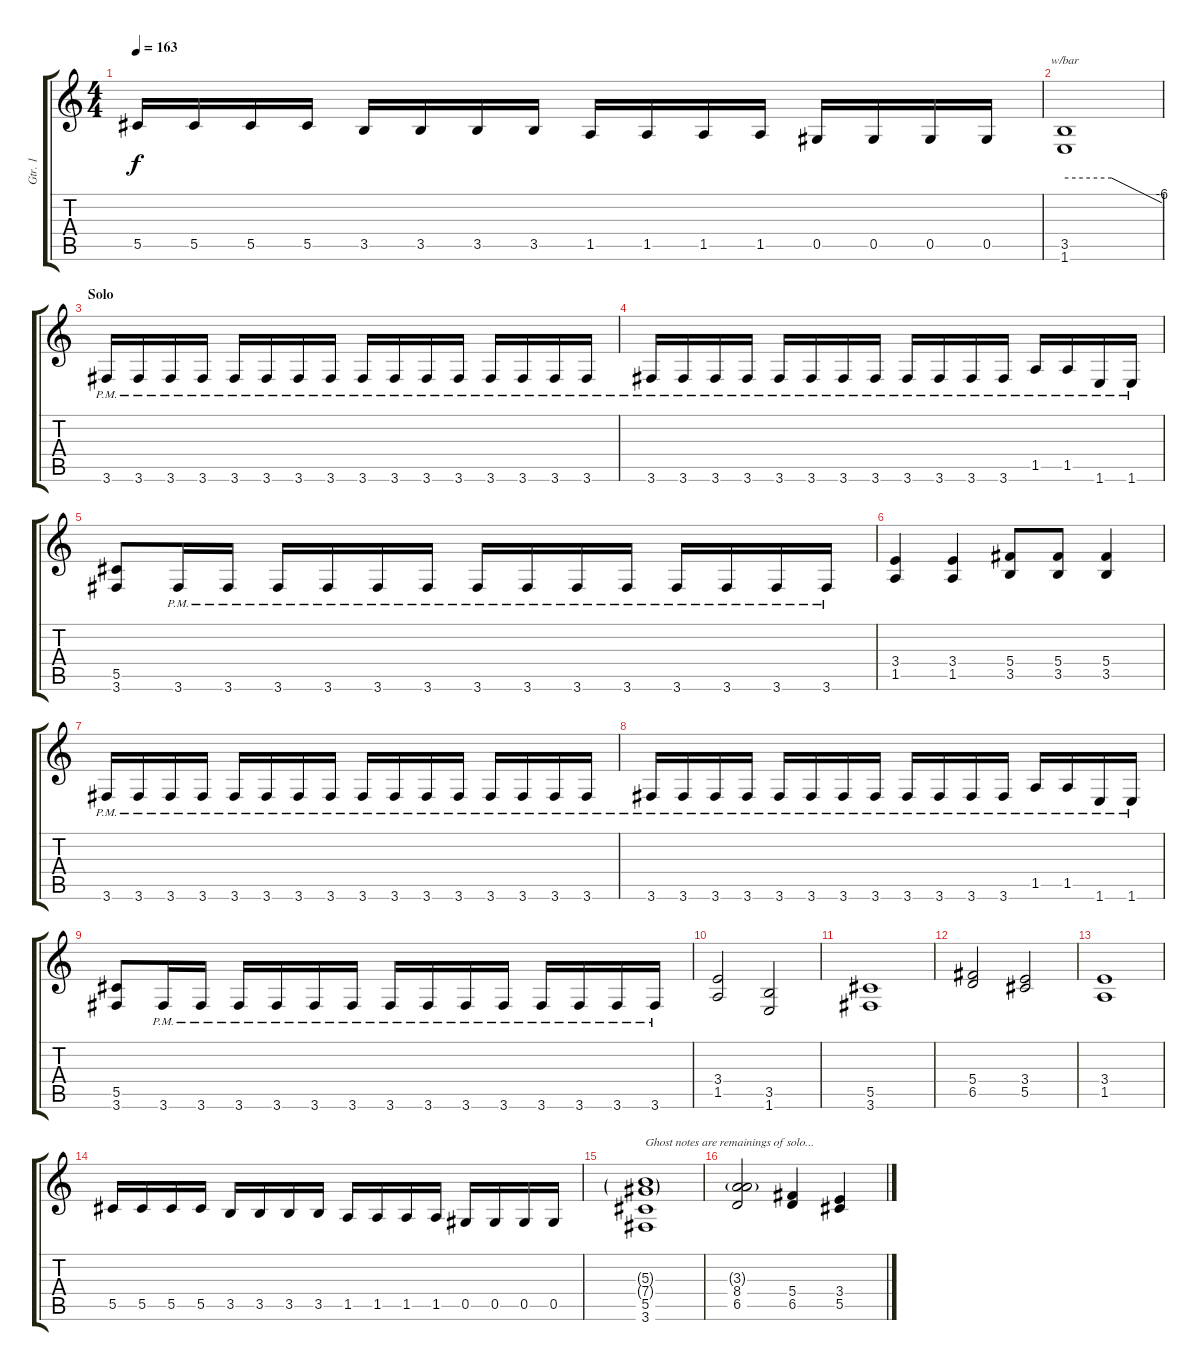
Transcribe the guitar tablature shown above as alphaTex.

\track ("Gtr. 1" "Gtr. 1") {instrument distortionguitar}
\staff {score tabs}
\tuning (Eb4 Bb3 Gb3 Db3 Ab2 Eb2) {hide}
\ts (4 4)
\tempo 163
\clef g2
\ks c
5.5.16{dy f} 5.5.16 5.5.16 5.5.16 3.5.16 3.5.16 3.5.16 3.5.16 1.5.16 1.5.16 1.5.16 1.5.16 0.5.16 0.5.16 0.5.16 0.5.16 |
(3.5 1.6).1{tbe (custom default 0 0 29 0 60 -24)} |
\section ("" "Solo")
3.6{pm}.16 3.6{pm}.16 3.6{pm}.16 3.6{pm}.16 3.6{pm}.16 3.6{pm}.16 3.6{pm}.16 3.6{pm}.16 3.6{pm}.16 3.6{pm}.16 3.6{pm}.16 3.6{pm}.16 3.6{pm}.16 3.6{pm}.16 3.6{pm}.16 3.6{pm}.16 |
3.6{pm}.16 3.6{pm}.16 3.6{pm}.16 3.6{pm}.16 3.6{pm}.16 3.6{pm}.16 3.6{pm}.16 3.6{pm}.16 3.6{pm}.16 3.6{pm}.16 3.6{pm}.16 3.6{pm}.16 1.5{pm}.16 1.5{pm}.16 1.6{pm}.16 1.6{pm}.16 |
(5.5 3.6).8 3.6{pm}.16 3.6{pm}.16 3.6{pm}.16 3.6{pm}.16 3.6{pm}.16 3.6{pm}.16 3.6{pm}.16 3.6{pm}.16 3.6{pm}.16 3.6{pm}.16 3.6{pm}.16 3.6{pm}.16 3.6{pm}.16 3.6{pm}.16 |
(3.4 1.5).4 (3.4 1.5).4 (5.4 3.5).8 (5.4 3.5).8 (5.4 3.5).4 |
3.6{pm}.16 3.6{pm}.16 3.6{pm}.16 3.6{pm}.16 3.6{pm}.16 3.6{pm}.16 3.6{pm}.16 3.6{pm}.16 3.6{pm}.16 3.6{pm}.16 3.6{pm}.16 3.6{pm}.16 3.6{pm}.16 3.6{pm}.16 3.6{pm}.16 3.6{pm}.16 |
3.6{pm}.16 3.6{pm}.16 3.6{pm}.16 3.6{pm}.16 3.6{pm}.16 3.6{pm}.16 3.6{pm}.16 3.6{pm}.16 3.6{pm}.16 3.6{pm}.16 3.6{pm}.16 3.6{pm}.16 1.5{pm}.16 1.5{pm}.16 1.6{pm}.16 1.6{pm}.16 |
(5.5 3.6).8 3.6{pm}.16 3.6{pm}.16 3.6{pm}.16 3.6{pm}.16 3.6{pm}.16 3.6{pm}.16 3.6{pm}.16 3.6{pm}.16 3.6{pm}.16 3.6{pm}.16 3.6{pm}.16 3.6{pm}.16 3.6{pm}.16 3.6{pm}.16 |
(3.4 1.5).2 (3.5 1.6).2 |
(5.5 3.6).1 |
(5.4 6.5).2 (3.4 5.5).2 |
(3.4 1.5).1 |
5.5.16 5.5.16 5.5.16 5.5.16 3.5.16 3.5.16 3.5.16 3.5.16 1.5.16 1.5.16 1.5.16 1.5.16 0.5.16 0.5.16 0.5.16 0.5.16 |
(5.3{g} 7.4{g} 5.5 3.6).1{txt "Ghost notes are remainings of solo..."} |
(3.3{g} 8.4 6.5).2 (5.4 6.5).4 (3.4 5.5).4
